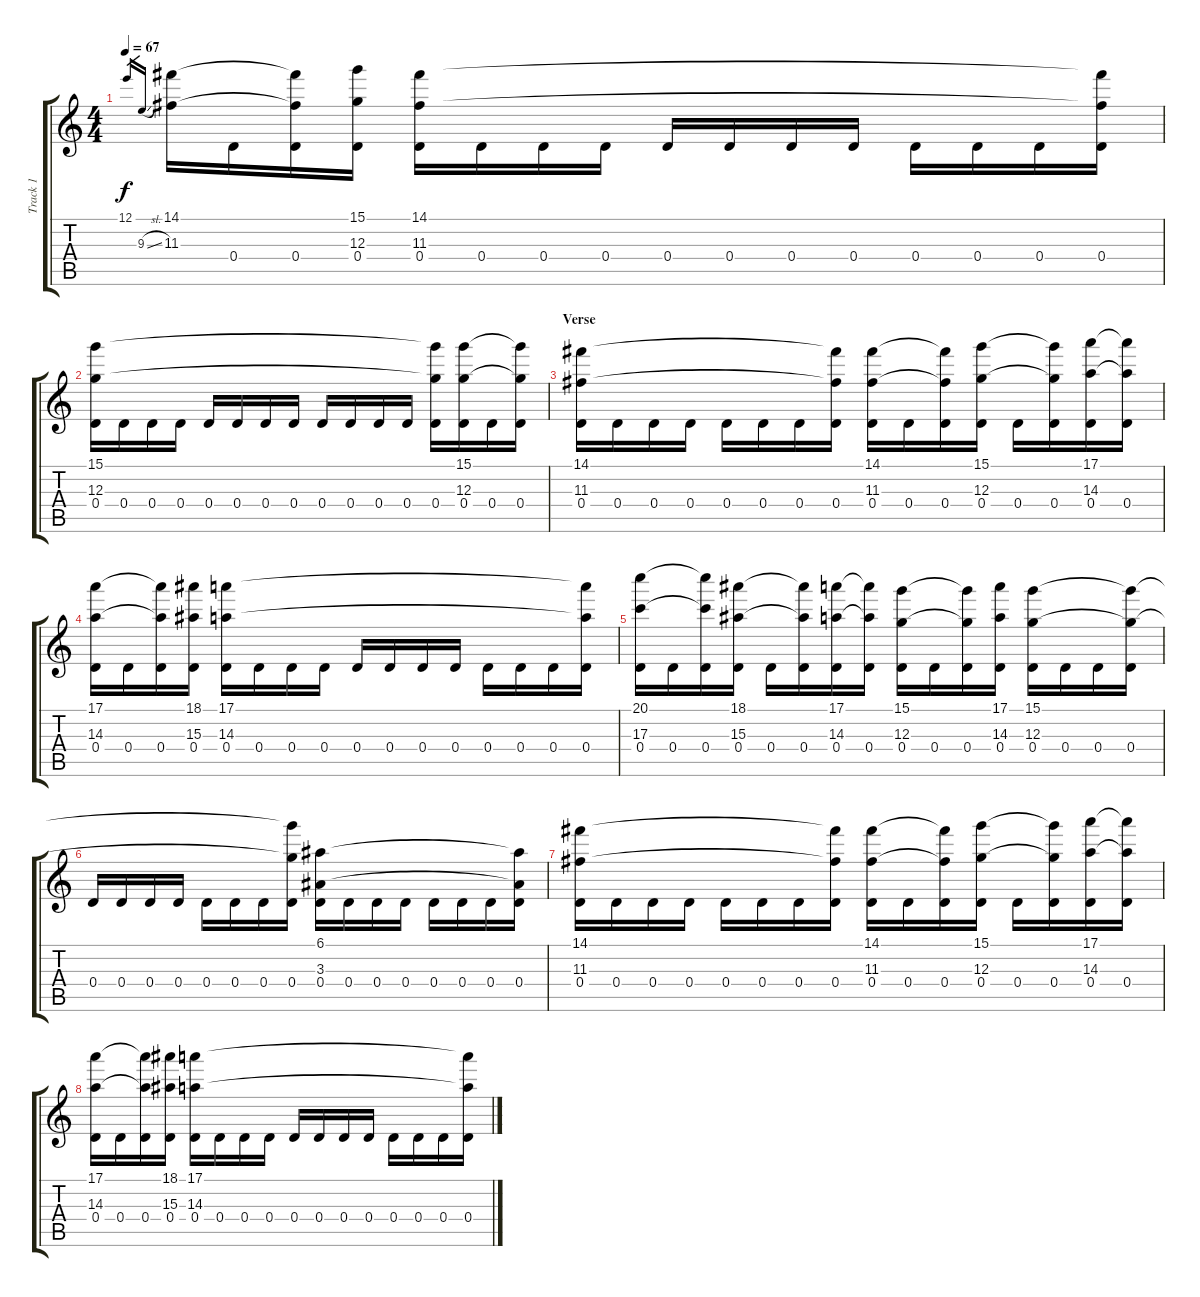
\track ("Track 1" "Track 1") {instrument electricguitarclean}
\staff {score tabs}
\tuning (E4 B3 G3 D3 A2 D2) {hide}
\ts (4 4)
\tempo 67
\clef g2
\ks c
12.1.16{gr dy f} 9.3{sl}.16{gr} (14.1 11.3).16 0.4.16 (14.1{t} 11.3{t} 0.4).16 (15.1 12.3 0.4).16 (14.1 11.3 0.4).16 0.4.16 0.4.16 0.4.16 0.4.16 0.4.16 0.4.16 0.4.16 0.4.16 0.4.16 0.4.16 (14.1{t} 11.3{t} 0.4).16 |
(15.1 12.3 0.4).16 0.4.16 0.4.16 0.4.16 0.4.16 0.4.16 0.4.16 0.4.16 0.4.16 0.4.16 0.4.16 0.4.16 (15.1{t} 12.3{t} 0.4).16 (15.1 12.3 0.4).16 0.4.16 (15.1{t} 12.3{t} 0.4).16 |
\section ("" "Verse")
(14.1 11.3 0.4).16 0.4.16 0.4.16 0.4.16 0.4.16 0.4.16 0.4.16 (14.1{t} 11.3{t} 0.4).16 (14.1 11.3 0.4).16 0.4.16 (14.1{t} 11.3{t} 0.4).16 (15.1 12.3 0.4).16 0.4.16 (15.1{t} 12.3{t} 0.4).16 (17.1 14.3 0.4).16 (17.1{t} 14.3{t} 0.4).16 |
(17.1 14.3 0.4).16 0.4.16 (17.1{t} 14.3{t} 0.4).16 (18.1 15.3 0.4).16 (17.1 14.3 0.4).16 0.4.16 0.4.16 0.4.16 0.4.16 0.4.16 0.4.16 0.4.16 0.4.16 0.4.16 0.4.16 (17.1{t} 14.3{t} 0.4).16 |
(20.1 17.3 0.4).16 0.4.16 (20.1{t} 17.3{t} 0.4).16 (18.1 15.3 0.4).16 0.4.16 (18.1{t} 15.3{t} 0.4).16 (17.1 14.3 0.4).16 (17.1{t} 14.3{t} 0.4).16 (15.1 12.3 0.4).16 0.4.16 (15.1{t} 12.3{t} 0.4).16 (17.1 14.3 0.4).16 (15.1 12.3 0.4).16 0.4.16 0.4.16 (15.1{t} 12.3{t} 0.4).16 |
0.4.16 0.4.16 0.4.16 0.4.16 0.4.16 0.4.16 0.4.16 (15.1{t} 12.3{t} 0.4).16 (6.1 3.3 0.4).16 0.4.16 0.4.16 0.4.16 0.4.16 0.4.16 0.4.16 (6.1{t} 3.3{t} 0.4).16 |
(14.1 11.3 0.4).16 0.4.16 0.4.16 0.4.16 0.4.16 0.4.16 0.4.16 (14.1{t} 11.3{t} 0.4).16 (14.1 11.3 0.4).16 0.4.16 (14.1{t} 11.3{t} 0.4).16 (15.1 12.3 0.4).16 0.4.16 (15.1{t} 12.3{t} 0.4).16 (17.1 14.3 0.4).16 (17.1{t} 14.3{t} 0.4).16 |
(17.1 14.3 0.4).16 0.4.16 (17.1{t} 14.3{t} 0.4).16 (18.1 15.3 0.4).16 (17.1 14.3 0.4).16 0.4.16 0.4.16 0.4.16 0.4.16 0.4.16 0.4.16 0.4.16 0.4.16 0.4.16 0.4.16 (17.1{t} 14.3{t} 0.4).16
